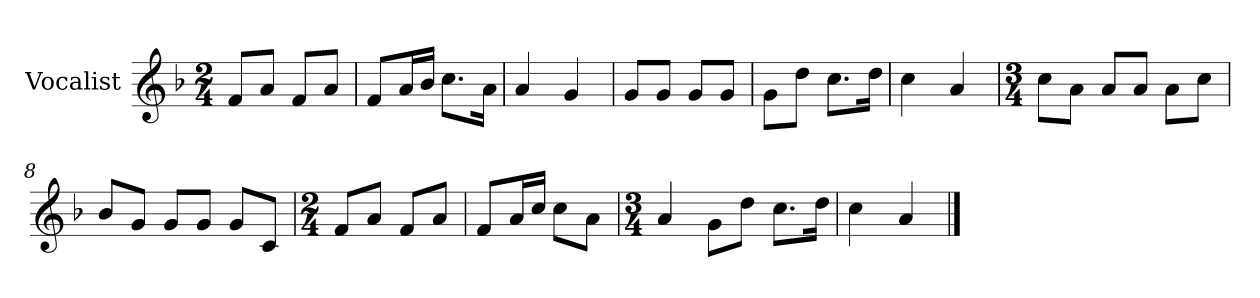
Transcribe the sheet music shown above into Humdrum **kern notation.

**kern
*part1
*staff1
*I"Vocalist
*k[b-]
*F:
*M2/4
=1
8fL
8aJ
8fL
8aJ
=2
8fL
16aL
16b-JJ
8.ccL
16aJk
=3
4a
4g
=4
8gL
8gJ
8gL
8gJ
=5
8gL
8ddJ
8.ccL
16ddJk
=6
4cc
4a
=7
*M3/4
8ccL
8aJ
8aL
8aJ
8aL
8ccJ
=8
8b-L
8gJ
8gL
8gJ
8gL
8cJ
=9
*M2/4
8fL
8aJ
8fL
8aJ
=10
8fL
16aL
16ccJJ
8ccL
8aJ
=11
*M3/4
4a
8gL
8ddJ
8.ccL
16ddJk
=12
4cc
4a
==
*-
